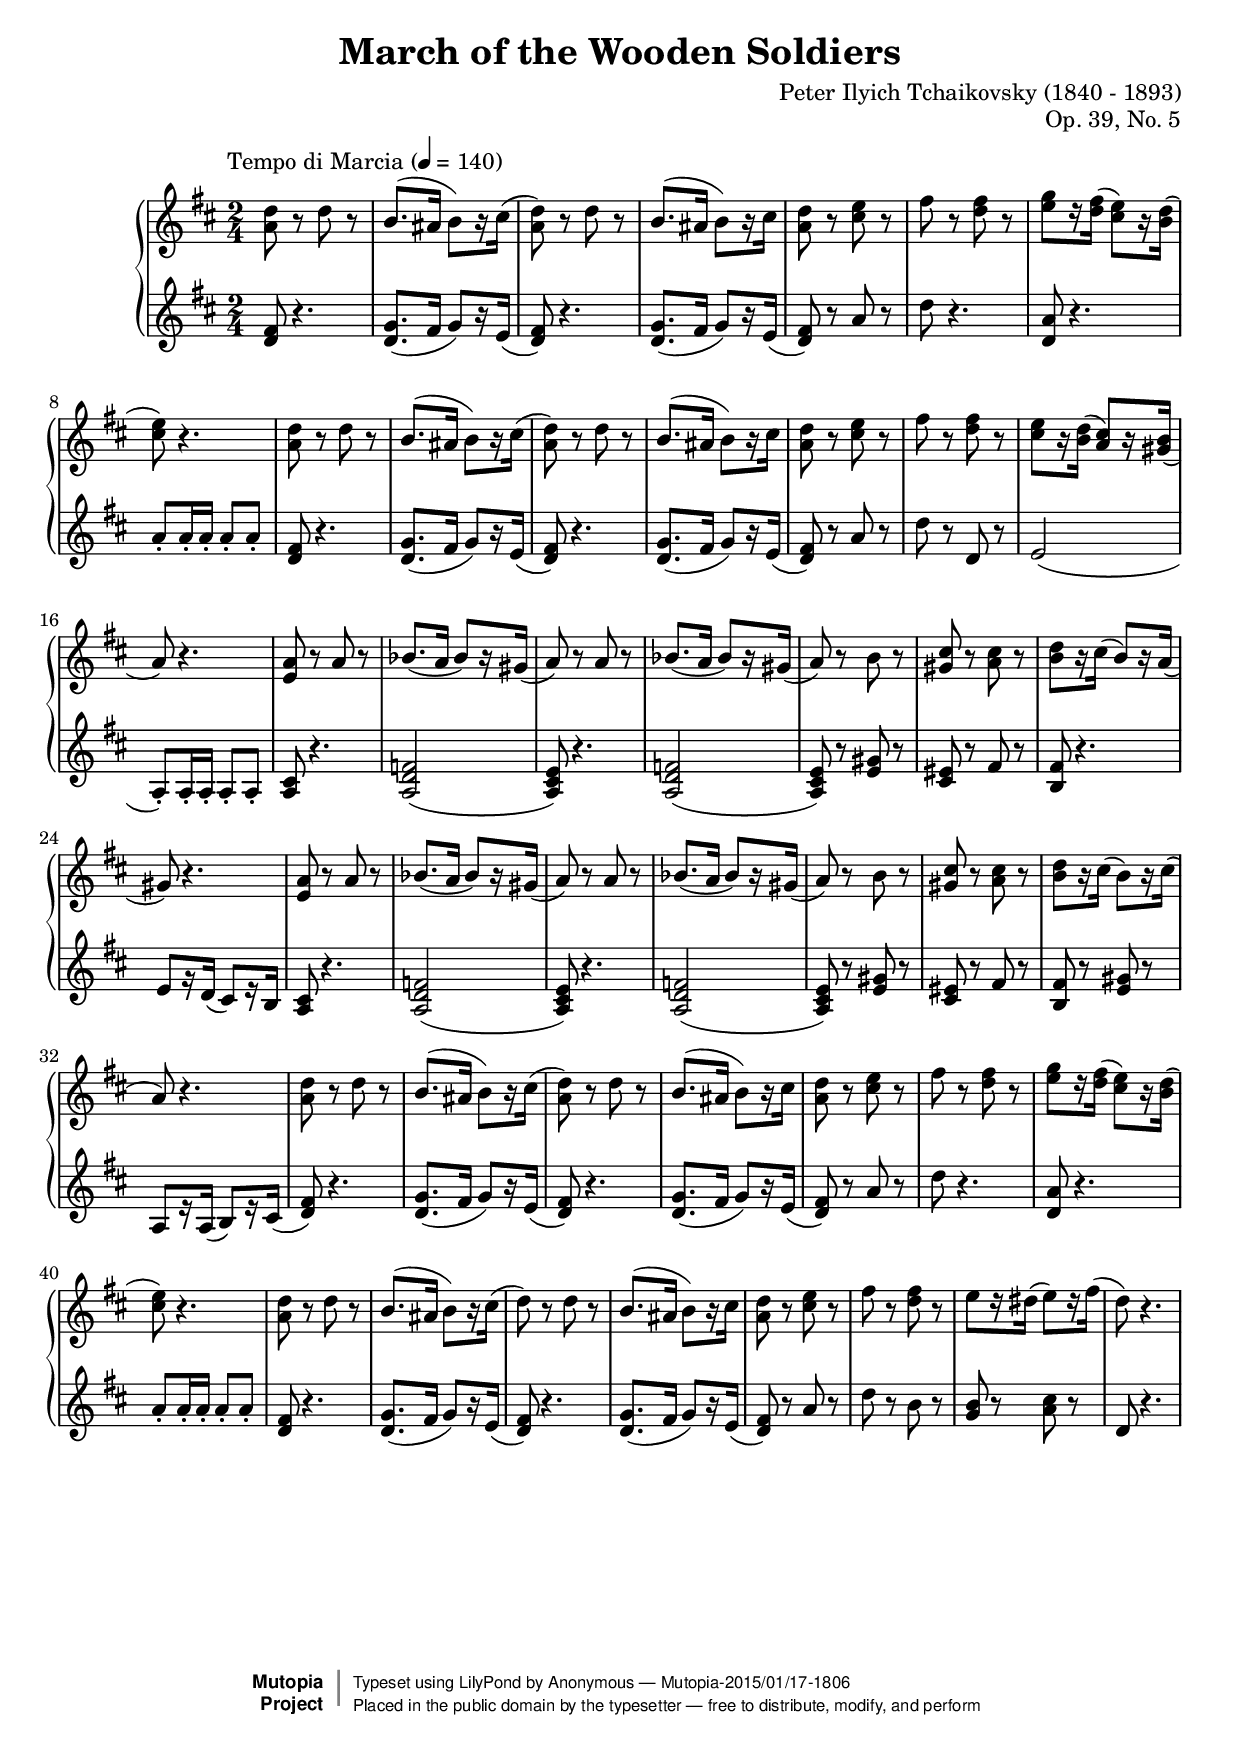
\version "2.18.2"
\header {
	title = "March of the Wooden Soldiers"
	composer = "Peter Ilyich Tchaikovsky (1840 - 1893)"
	opus = "Op. 39, No. 5"
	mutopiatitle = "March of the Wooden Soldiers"
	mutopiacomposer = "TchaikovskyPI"
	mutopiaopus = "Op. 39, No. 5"
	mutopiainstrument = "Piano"
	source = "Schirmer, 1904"
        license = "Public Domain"
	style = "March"
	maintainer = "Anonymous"

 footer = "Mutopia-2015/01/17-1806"
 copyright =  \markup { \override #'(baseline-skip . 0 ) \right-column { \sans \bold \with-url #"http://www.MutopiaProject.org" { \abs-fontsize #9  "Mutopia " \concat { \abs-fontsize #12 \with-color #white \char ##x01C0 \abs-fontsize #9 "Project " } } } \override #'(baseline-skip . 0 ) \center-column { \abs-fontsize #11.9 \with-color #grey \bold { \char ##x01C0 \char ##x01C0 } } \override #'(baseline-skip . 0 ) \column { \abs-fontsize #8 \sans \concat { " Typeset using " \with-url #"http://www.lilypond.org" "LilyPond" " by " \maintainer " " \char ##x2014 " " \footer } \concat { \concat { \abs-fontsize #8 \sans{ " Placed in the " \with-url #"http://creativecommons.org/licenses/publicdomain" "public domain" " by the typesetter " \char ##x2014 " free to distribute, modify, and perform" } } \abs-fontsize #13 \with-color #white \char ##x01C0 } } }
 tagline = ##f
}
global = {
  \key d \major
  \time 2/4
  
  \tempo \markup\normal-text"Tempo di Marcia" 4 = 140
}
sup = {\change Staff = "staffu"}
sdown = {\change Staff = "staffl"}
upper = \relative c' {
	<a' d>8 r d r
	b8. (ais16 b8) [r16 cis]
	(<a d>8) r d r
	b8. (ais16 b8) [r16 cis]
	<a d>8 r <cis e> r 
	fis r <d fis> r
	<e g> [r16 <d fis>] (<cis e>8) [r16 <b d>]
	(<cis e>8) r4.
	<a d>8 r d r
	b8. (ais16 b8) [r16 cis]
	(<a d>8) r d r
	b8. (ais16 b8) [r16 cis]
	<a d>8 r <cis e> r 
	fis r <d fis> r
	<cis e> [r16 <b d>] (<a cis>8) [r16 <gis b>]
	(a8) r4.
	<e a>8 r a r
	bes8. (a16 bes8) [r16 gis]
	(a8) r a r
	bes8. (a16 bes8) [r16 gis]
	(a8) r b r
	<gis cis> r <a cis> r
	<b d> [r16 cis] (b8) [r16 a]
	(gis8) r4.
	<e a>8 r a r
	bes8. (a16 bes8) [r16 gis]
	(a8) r a r
	bes8. (a16 bes8) [r16 gis]
	(a8) r b r
	<gis cis> r <a cis> r
	<b d> [r16 cis] (b8) [r16 cis] 
	(a8) r4.
	<a d>8 r d r
	b8. (ais16 b8) [r16 cis]
	(<a d>8) r d r
	b8. (ais16 b8) [r16 cis]
	<a d>8 r <cis e> r 
	fis r <d fis> r
	<e g> [r16 <d fis>] (<cis e>8) [r16 <b d>]
	(<cis e>8) r4.
	<a d>8 r d r
	b8. (ais16 b8) [r16 cis]
	(d8) r d r
	b8. (ais16 b8) [r16 cis]
	<a d>8 r <cis e> r 
	fis r <d fis> r
	e [r16 dis] (e8) [r16 fis]
	(d8) r4.
}
lower = \relative d' {
	\clef treble
	<d fis>8 r4.
	<d g>8. (fis16 g8) [r16 e]
	(<d fis>8) r4.
	<d g>8. (fis16 g8) [r16 e]
	(<d fis>8) r a' r
	d r4.
	<d, a'>8 r4. 
	a'8-. a16-. a-. a8-. a-.
	<d, fis>8 r4.
	<d g>8. (fis16 g8) [r16 e]
	(<d fis>8) r4.
	<d g>8. (fis16 g8) [r16 e]
	(<d fis>8) r a' r
	d r d, r
	e2
	(a,8-.) a16-. a-. a8-. a-.
	<a cis> r4. 
	<a d f>2
	(<a cis e>8) r4.
	<a d f>2
	(<a cis e>8) r <e' gis> r
	<cis eis> r fis r
	<b, fis'> r4.
	e8 [r16 d] (cis8) [r16 b]
	<a cis>8 r4. 
	<a d f>2
	(<a cis e>8) r4.
	<a d f>2
	(<a cis e>8) r <e' gis> r
	<cis eis> r fis r
	<b, fis'> r <e gis> r
	a, [r16 a] (b8) [r16 cis]
	(<d fis>8) r4.
	<d g>8. (fis16 g8) [r16 e]
	(<d fis>8) r4.
	<d g>8. (fis16 g8) [r16 e]
	(<d fis>8) r a' r
	d r4.
	<d, a'>8 r4. 
	a'8-. a16-. a-. a8-. a-.
	<d, fis>8 r4.
	<d g>8. (fis16 g8) [r16 e]
	(<d fis>8) r4.
	<d g>8. (fis16 g8) [r16 e]
	(<d fis>8) r a' r
	d r b r
	<g b> r <a cis> r
	d, r4.
}
dynamics = {}
\score {
	\new PianoStaff <<
  \new  Staff = "staffu" << \global \upper >>
  \new Dynamics = "dynamics" \dynamics
  \new Staff = "staffl" << \global \lower >>
>>
  \layout {}
  \midi { }
  
}



